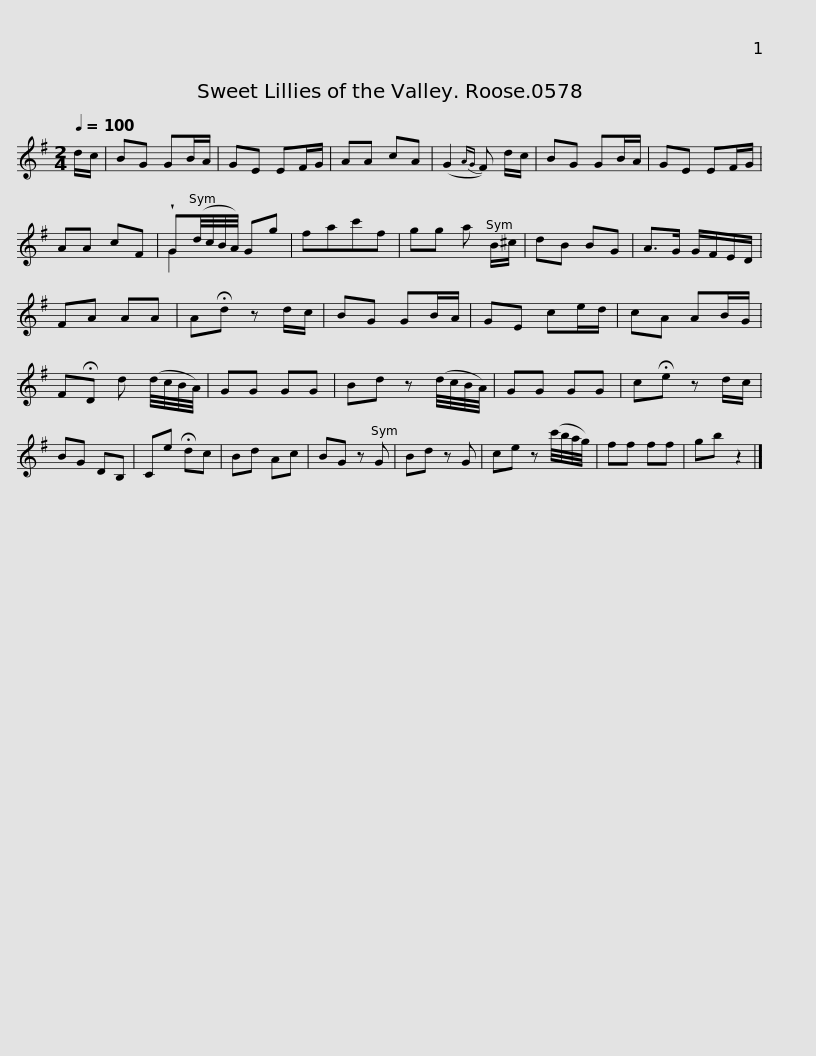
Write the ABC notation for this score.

X:1
%%score ( 1 2 )
L:1/8
Q:1/4=100
M:2/4
I:linebreak $
K:G
V:1 treble
V:2 treble
V:1
 d/c/ | BG GB/A/ | GE EF/G/ | AA cA | (G2{AG} F) d/c/ | %5
 BG GB/A/ | GE EF/G/ | AA cF | !wedge!G(d/4c/4B/4A/4) Gg |$ fac'f | %10
 gg a B/^c/ | dB BG | A>G G/F/E/D/ | FA AA | A!fermata!d z d/c/ | %15
 BG GB/A/ | GE ce/d/ | cA AB/G/ |$ F!fermata!D d (d/4c/4B/4A/4) | GG GG | %20
 Bd z (d/4c/4B/4A/4) | GG GG | c!fermata!e z d/c/ | BG DB, | Ce !fermata!dc | %25
 Bd Ac | BG z G |$ Bd z G | ce z (c'/4b/4a/4g/4) | ff ff | %30
 gb z2 |] %31
V:2
 x | x4 | x4 | x4 | x4 | %5
 x4 | x4 | x4 | G2 x2 |$ x4 | %10
 x4 | x4 | x4 | x4 | x4 | %15
 x4 | x4 | x4 |$ x4 | x4 | %20
 x4 | x4 | x4 | x4 | x4 | %25
 x4 | x4 |$ x4 | x4 | x4 | %30
 x4 |] %31
